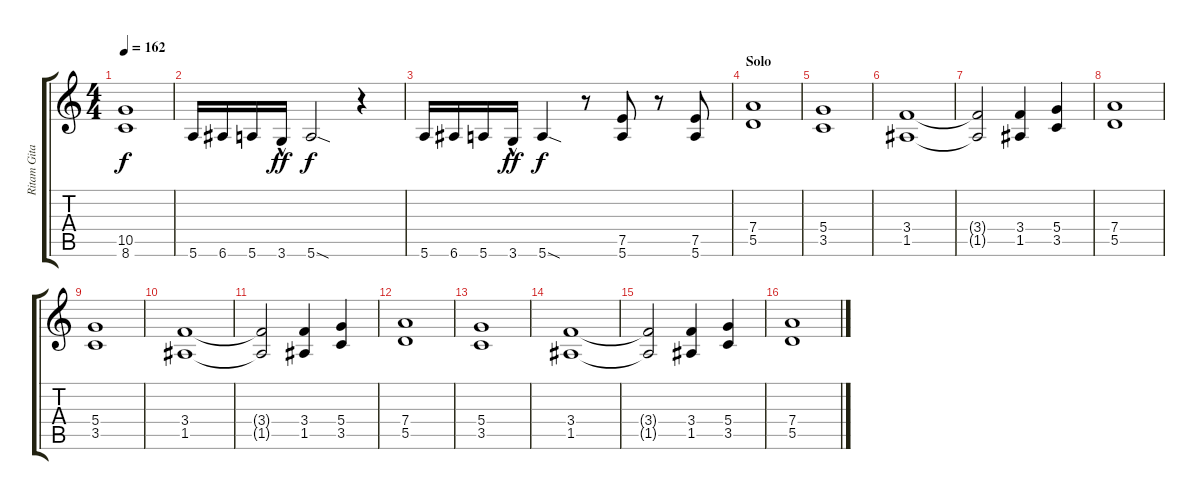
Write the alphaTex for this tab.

\track ("Ritam Gitara" "Ritam Gita") {instrument distortionguitar}
\staff {score tabs}
\tuning (E4 B3 G3 D3 A2 E2) {hide}
\ts (4 4)
\tempo 162
\clef g2
\ks c
(10.5 8.6).1{dy f} |
5.6.16 6.6.16 5.6.16 3.6{hac}.16{dy ff} 5.6{sod}.2{dy f} r.4 |
5.6.16 6.6.16 5.6.16 3.6{hac}.16{dy ff} 5.6{sod}.4{dy f} r.8 (7.5 5.6).8 r.8 (7.5 5.6).8 |
\section ("" "Solo")
(7.4 5.5).1 |
(5.4 3.5).1 |
(3.4 1.5).1 |
(3.4{t} 1.5{t}).2 (3.4 1.5).4 (5.4 3.5).4 |
(7.4 5.5).1 |
(5.4 3.5).1 |
(3.4 1.5).1 |
(3.4{t} 1.5{t}).2 (3.4 1.5).4 (5.4 3.5).4 |
(7.4 5.5).1 |
(5.4 3.5).1 |
(3.4 1.5).1 |
(3.4{t} 1.5{t}).2 (3.4 1.5).4 (5.4 3.5).4 |
(7.4 5.5).1
